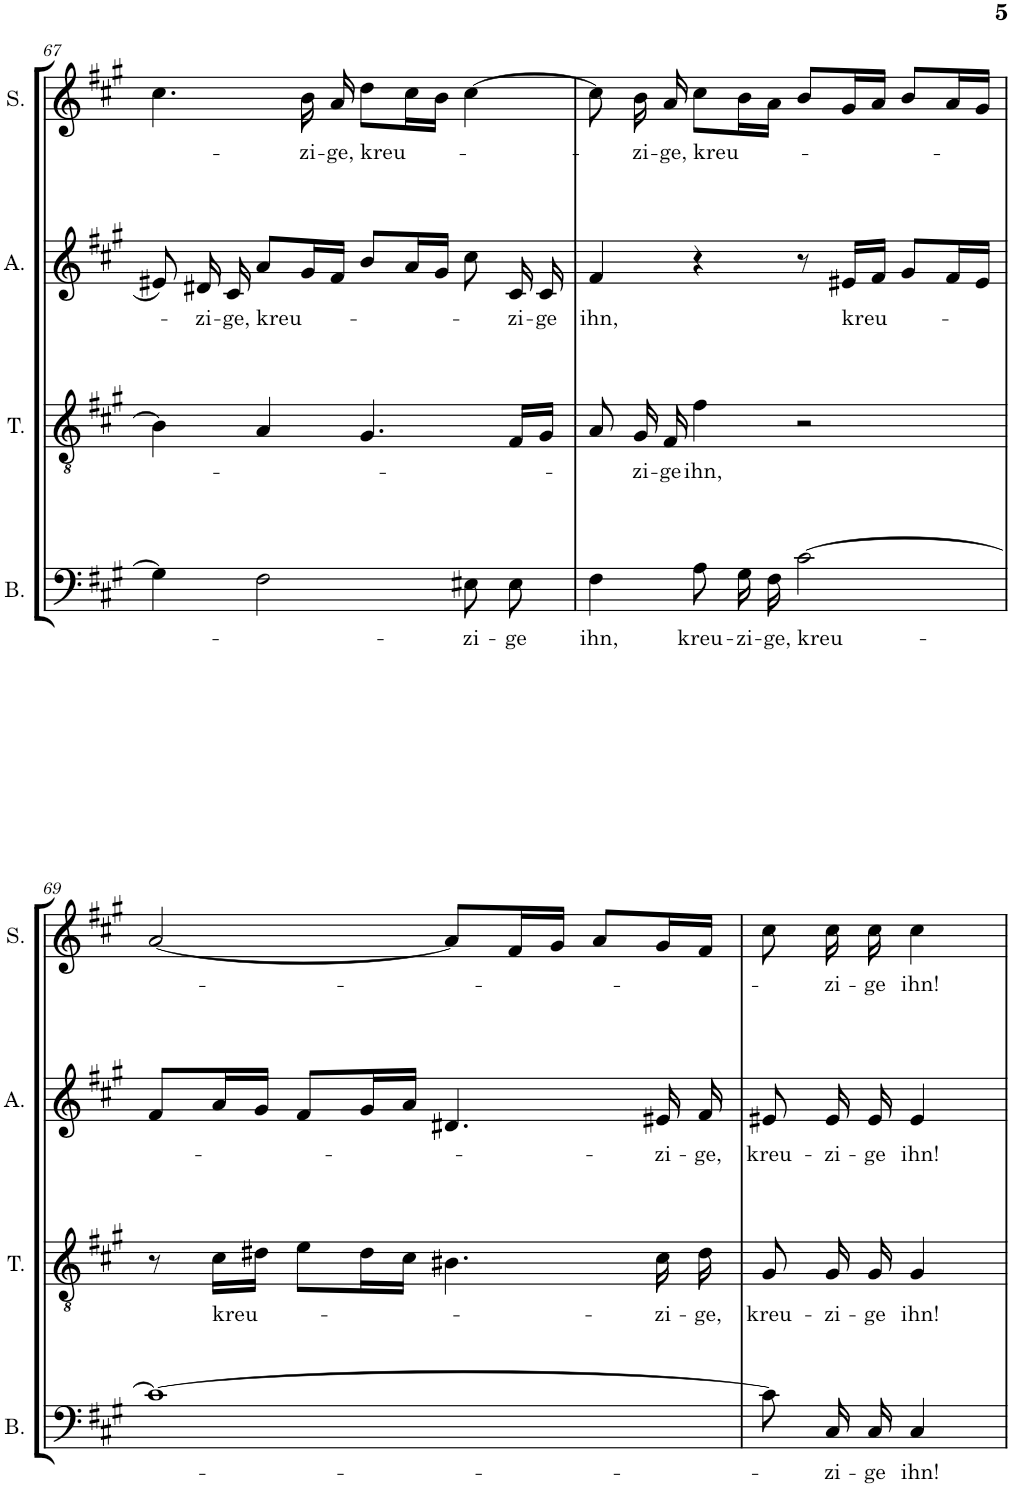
**kern	**text	**kern	**text	**kern	**text	**kern	**text
*part4	*part4	*part3	*part3	*part2	*part2	*part1	*part1
*staff4	*staff4	*staff3	*staff3	*staff2	*staff2	*staff1	*staff1
*I"Basso	*	*I"Tenore	*	*I"Alto	*	*I"Soprano	*
*I'B.	*	*I'T.	*	*I'A.	*	*I'S.	*
!!LO:PB:g=z
*clefF4	*	*clefGv2	*	*clefG2	*	*clefG2	*
*k[f#c#g#]	*	*k[f#c#g#]	*	*k[f#c#g#]	*	*k[f#c#g#]	*
*A:	*	*A:	*	*A:	*	*A:	*
*M4/4	*	*M4/4	*	*M4/4	*	*M4/4	*
=67	=67	=67	=67	=67	=67	=67	=67
4G#\]	.	4B\]	.	8e#X/	.	4.cc#\	.
!	!	!	!	!	!LO:LY:b	!	!
.	.	.	.	16d#X/	-zi-	.	.
!	!	!	!	!	!LO:LY:b	!	!
.	.	.	.	16c#/	-ge,	.	.
!	!	!	!	!	!LO:LY:b	!	!
2F#\	.	4A/	.	8a/L	kreu-	.	.
!	!	!	!	!	!	!	!LO:LY:b
.	.	.	.	16g#/L	.	16b\	-zi-
!	!	!	!	!	!	!	!LO:LY:b
.	.	.	.	16f#/JJ	.	16a/	-ge,
!	!	!	!	!	!	!	!LO:LY:b
.	.	4.G#/	.	8b/L	.	8dd\L	kreu-
.	.	.	.	16a/L	.	16cc#\L	.
.	.	.	.	16g#/JJ	.	16b\JJ	.
!	!LO:LY:b	!	!	!	!	!	!
8E#X\L	-zi-	.	.	8cc#\	.	[4cc#\	.
!	!LO:LY:b	!	!	!	!LO:LY:b	!	!
8E#\J	-ge	16F#/LL	.	16c#/	-zi-	.	.
!	!	!	!	!	!LO:LY:b	!	!
.	.	16G#/JJ	.	16c#/	-ge	.	.
=68	=68	=68	=68	=68	=68	=68	=68
!	!LO:LY:b	!	!	!	!LO:LY:b	!	!
4F#\	ihn,	8A/	.	4f#/	ihn,	8cc#\]	.
!	!	!	!LO:LY:b	!	!	!	!LO:LY:b
.	.	16G#/	-zi-	.	.	16b\	-zi-
!	!	!	!LO:LY:b	!	!	!	!LO:LY:b
.	.	16F#/	-ge	.	.	16a/	-ge,
!	!LO:LY:b	!	!LO:LY:b	!	!	!	!LO:LY:b
8A\L	kreu-	4f#\	ihn,	4r	.	8cc#\L	kreu-
!	!LO:LY:b	!	!	!	!	!	!
16G#\L	-zi-	.	.	.	.	16b\L	.
!	!LO:LY:b	!	!	!	!	!	!
16F#\JJ	-ge,	.	.	.	.	16a\JJ	.
!	!LO:LY:b	!	!	!	!	!	!
[2c#\	kreu-	2r	.	8r	.	8b/L	.
!	!	!	!	!	!LO:LY:b	!	!
.	.	.	.	16e#X/LL	kreu-	16g#/L	.
.	.	.	.	16f#/JJ	.	16a/JJ	.
.	.	.	.	8g#/L	.	8b/L	.
.	.	.	.	16f#/L	.	16a/L	.
.	.	.	.	16e#/JJ	.	16g#/JJ	.
!!LO:LB:g=z
=69	=69	=69	=69	=69	=69	=69	=69
1c#_	.	8r	.	8f#/L	.	[2a/	.
!	!	!	!LO:LY:b	!	!	!	!
.	.	16c#\LL	kreu-	16a/L	.	.	.
.	.	16d#X\JJ	.	16g#/JJ	.	.	.
.	.	8e\L	.	8f#/L	.	.	.
.	.	16d#\L	.	16g#/L	.	.	.
.	.	16c#\JJ	.	16a/JJ	.	.	.
.	.	4.B#X\	.	4.d#X/	.	8a/L]	.
.	.	.	.	.	.	16f#/L	.
.	.	.	.	.	.	16g#/JJ	.
.	.	.	.	.	.	8a/L	.
!	!	!	!LO:LY:b	!	!LO:LY:b	!	!
.	.	16c#\	-zi-	16e#X/	-zi-	16g#/L	.
!	!	!	!LO:LY:b	!	!LO:LY:b	!	!
.	.	16d#\	-ge,	16f#/	-ge,	16f#/JJ	.
=70	=70	=70	=70	=70	=70	=70	=70
!	!	!	!LO:LY:b	!	!LO:LY:b	!	!
8c#\L]	.	8G#/	kreu-	8e#X/	kreu-	8cc#\	.
!	!LO:LY:b	!	!LO:LY:b	!	!LO:LY:b	!	!LO:LY:b
16C#\L	-zi-	16G#/	-zi-	16e#/	-zi-	16cc#\	-zi-
!	!LO:LY:b	!	!LO:LY:b	!	!LO:LY:b	!	!LO:LY:b
16C#\JJ	-ge	16G#/	-ge	16e#/	-ge	16cc#\	-ge
!	!LO:LY:b	!	!LO:LY:b	!	!LO:LY:b	!	!LO:LY:b
4C#/	ihn!	4G#/	ihn!	4e#/	ihn!	4cc#\	ihn!
=	=	=	=	=	=	=	=
*-	*-	*-	*-	*-	*-	*-	*-
